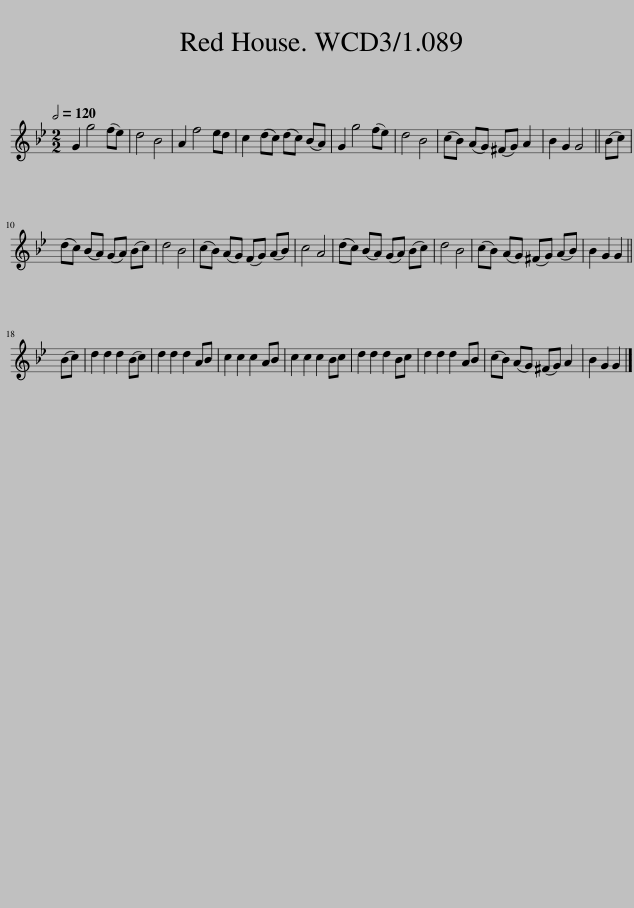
X:1
L:1/8
Q:1/2=120
M:2/2
I:linebreak $
K:Gmin
V:1 treble
V:1
 G2 g4 (fe) | d4 B4 | A2 f4 ed | c2 (dc) (dc) (BA) | G2 g4 (fe) | %5
 d4 B4 | (cB) (AG) (^FG) A2 | B2 G2 G4 || (Bc) |$ (dc) (BA) (GA) (Bc) | %10
 d4 B4 | (cB) (AG) (FG) (AB) | c4 A4 | (dc) (BA) (GA) (Bc) | d4 B4 | %15
 (cB) (AG) (^FG) (AB) | B2 G2 G2 ||$ (Bc) | d2 d2 d2 (Bc) | d2 d2 d2 AB | %20
 c2 c2 c2 AB | c2 c2 c2 Bc | d2 d2 d2 Bc | d2 d2 d2 AB | (cB) (AG) (^FG) A2 | %25
 B2 G2 G2 |] %26
